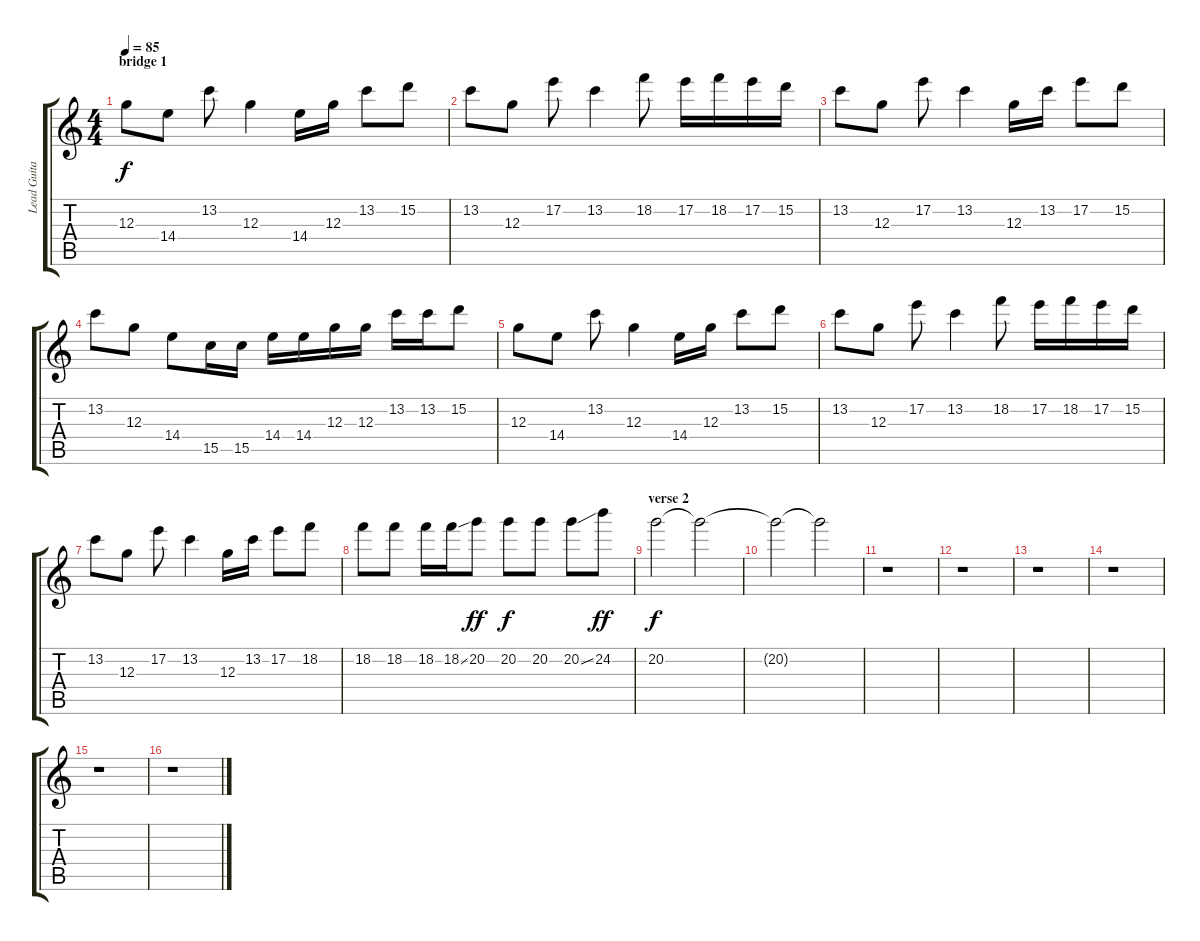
\track ("Lead Guitar 1" "Lead Guita") {instrument overdrivenguitar}
\staff {score tabs}
\tuning (E4 B3 G3 D3 A2 E2) {hide}
\ts (4 4)
\section ("" "bridge 1")
\tempo 85
\clef g2
\ks c
12.3.8{dy f volume 13} 14.4.8 13.2.8 12.3.4 14.4.16 12.3.16 13.2.8 15.2.8 |
13.2.8 12.3.8 17.2.8 13.2.4 18.2.8 17.2.16 18.2.16 17.2.16 15.2.16 |
13.2.8 12.3.8 17.2.8 13.2.4 12.3.16 13.2.16 17.2.8 15.2.8 |
13.2.8 12.3.8 14.4.8 15.5.16 15.5.16 14.4.16 14.4.16 12.3.16 12.3.16 13.2.16 13.2.16 15.2.8 |
12.3.8 14.4.8 13.2.8 12.3.4 14.4.16 12.3.16 13.2.8 15.2.8 |
13.2.8 12.3.8 17.2.8 13.2.4 18.2.8 17.2.16 18.2.16 17.2.16 15.2.16 |
13.2.8 12.3.8 17.2.8 13.2.4 12.3.16 13.2.16 17.2.8 18.2.8 |
18.2.8 18.2.8 18.2.16 18.2{ss}.16 20.2.8{dy ff} 20.2.8{dy f} 20.2.8 20.2{ss}.8 24.2.8{dy ff} |
\section ("" "verse 2")
20.2.2{dy f} 20.2{t}.2{volume 10} |
20.2{t}.2{volume 6} 20.2{t}.2{volume 0} |
r.1 |
r.1 |
r.1 |
r.1 |
r.1 |
r.1
